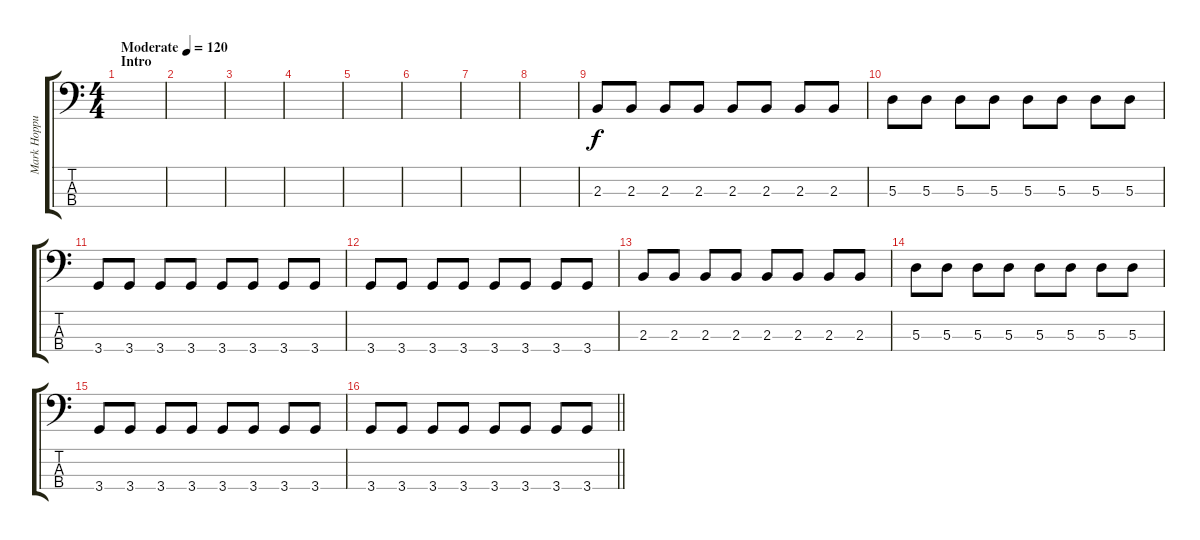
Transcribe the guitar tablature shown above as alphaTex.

\track ("Mark Hoppus - Bass" "Mark Hoppu") {instrument electricbasspick}
\staff {score tabs}
\tuning (G2 D2 A1 E1) {hide}
\ts (4 4)
\section ("" "Intro")
\tempo (120 "Moderate")
\clef f4
\ks c
|
|
|
|
|
|
|
|
2.3.8 2.3.8 2.3.8 2.3.8 2.3.8 2.3.8 2.3.8 2.3.8 |
5.3.8 5.3.8 5.3.8 5.3.8 5.3.8 5.3.8 5.3.8 5.3.8 |
3.4.8 3.4.8 3.4.8 3.4.8 3.4.8 3.4.8 3.4.8 3.4.8 |
3.4.8 3.4.8 3.4.8 3.4.8 3.4.8 3.4.8 3.4.8 3.4.8 |
2.3.8 2.3.8 2.3.8 2.3.8 2.3.8 2.3.8 2.3.8 2.3.8 |
5.3.8 5.3.8 5.3.8 5.3.8 5.3.8 5.3.8 5.3.8 5.3.8 |
3.4.8 3.4.8 3.4.8 3.4.8 3.4.8 3.4.8 3.4.8 3.4.8 |
\barLineRight lightlight
3.4.8 3.4.8 3.4.8 3.4.8 3.4.8 3.4.8 3.4.8 3.4.8
